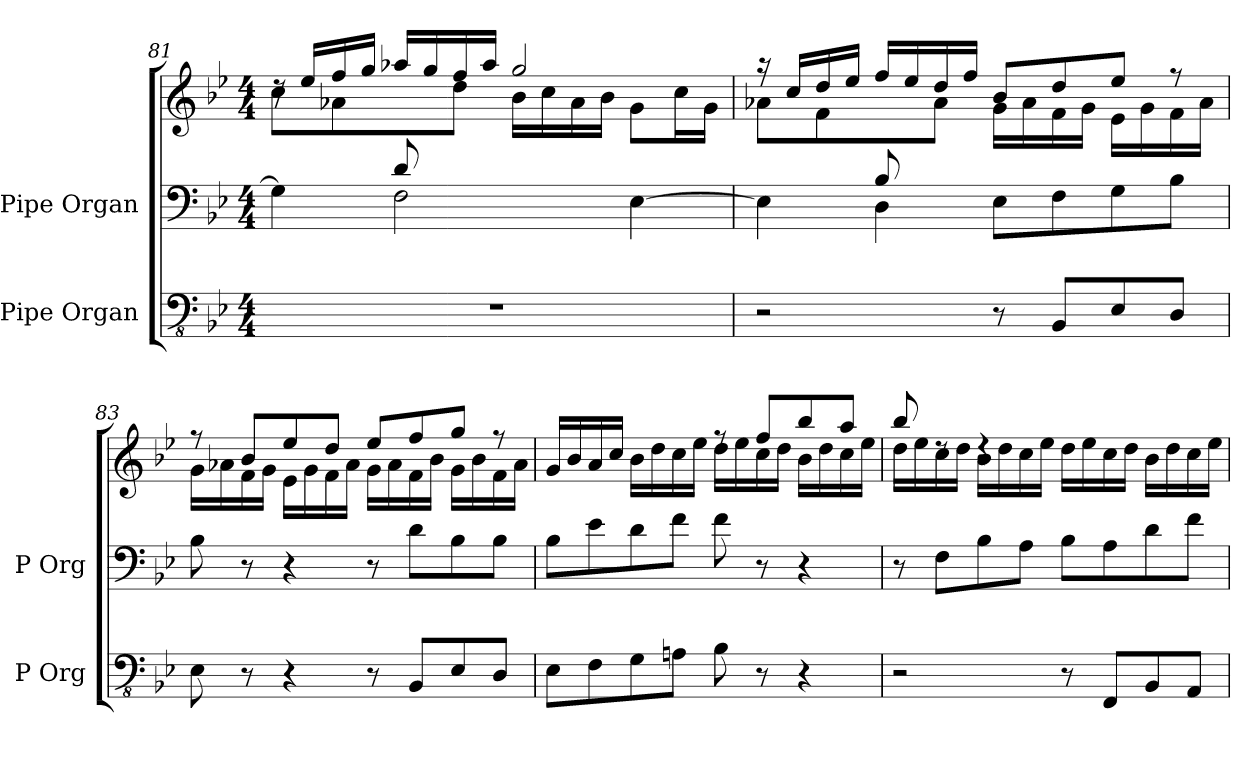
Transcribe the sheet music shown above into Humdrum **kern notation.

**kern	**kern	**kern
*part2	*part1	*part1
*staff3	*staff2	*staff1
*I"Pipe Organ	*I"Pipe Organ	*
*I'P Org	*I'P Org	*
*clefFv4	*clefF4	*clefG2
*k[b-e-]	*k[b-e-]	*k[b-e-]
*M4/4	*M4/4	*M4/4
=81	=81	=81
*	*^	*^
1r	4ryy	4G\]	16rdd	8cc\L
.	.	.	16ee-/LL	.
.	.	.	16ff/	8a-X\
.	.	.	16gg/JJ	.
.	8d/	2F\	16aa-X/LL	8ryy
.	.	.	16gg/	.
.	2ryy	.	16ff/	8dd\J
.	.	.	16aa-/JJ	.
.	.	.	2gg/	16b-\LL
.	.	.	.	16cc\
.	.	.	.	16a-\
.	.	.	.	16b-\JJ
.	.	[4E-\	.	8g\L
.	8ryy	.	.	16cc\L
.	.	.	.	16g\JJ
!!LO:LB:g=z	!!
=82	=82	=82	=82	=82
2r	4ryy	4E-\]	16r	8a-X\L
.	.	.	16cc/LL	.
.	.	.	16dd/	8f\
.	.	.	16ee-/JJ	.
.	8B-/	4D\	16ff/LL	8ryy
.	.	.	16ee-/	.
.	2ryy	.	16dd/	8a-\J
.	.	.	16ff/JJ	.
8r	.	8E-\L	8b-/L	16g\LL
.	.	.	.	16a-\
8BBB-/L	.	8F\	8dd/	16f\
.	.	.	.	16g\JJ
8EE-/	.	8G\	8ee-/J	16e-\LL
.	.	.	.	16g\
8DD/J	8ryy	8B-\J	8r	16f\
.	.	.	.	16a-\JJ
*	*v	*v	*	*
=83	=83	=83	=83
8EE-\	8B-\	8r	16g\LL
.	.	.	16a-X\
8r	8r	8b-/L	16f\
.	.	.	16g\JJ
4r	4r	8ee-/	16e-\LL
.	.	.	16g\
.	.	8dd/J	16f\
.	.	.	16a-\JJ
8r	8r	8ee-/L	16g\LL
.	.	.	16a-\
8BBB-/L	8d\L	8ff/	16f\
.	.	.	16b-\JJ
8EE-/	8B-\	8gg/J	16g\LL
.	.	.	16b-\
8DD/J	8B-\J	8rff	16f\
.	.	.	16a-\JJ
=84	=84	=84	=84
8EE-\L	8B-\L	16g/LL	2ryy
.	.	16b-/	.
8FF\	8e-\	16a/	.
.	.	16cc/JJ	.
8GG\	8d\	16b-\LL	.
.	.	16dd\	.
8AAn\J	8f\J	16cc\	.
.	.	16ee-\JJ	.
8BB-\	8f\	8rff	16dd\LL
.	.	.	16ee-\
8r	8r	8ff/L	16cc\
.	.	.	16dd\JJ
4r	4r	8bb-/	16b-\LL
.	.	.	16dd\
.	.	8aa/J	16cc\
.	.	.	16ee-\JJ
!!LO:PB:g=z	!!
=85	=85	=85	=85
2r	8r	8bb-/	16dd\LL
.	.	.	16ee-\
.	8F\L	8rdd	16cc\
.	.	.	16dd\JJ
.	8B-\	4rdd	16b-\LL
.	.	.	16dd\
.	8A\J	.	16cc\
.	.	.	16ee-\JJ
8r	8B-\L	16dd\LL	2ryy
.	.	16ee-\	.
8FFF/L	8A\	16cc\	.
.	.	16dd\JJ	.
8BBB-/	8d\	16b-\LL	.
.	.	16dd\	.
8AAA/J	8f\J	16cc\	.
.	.	16ee-\JJ	.
*	*	*v	*v
=	=	=
*-	*-	*-
